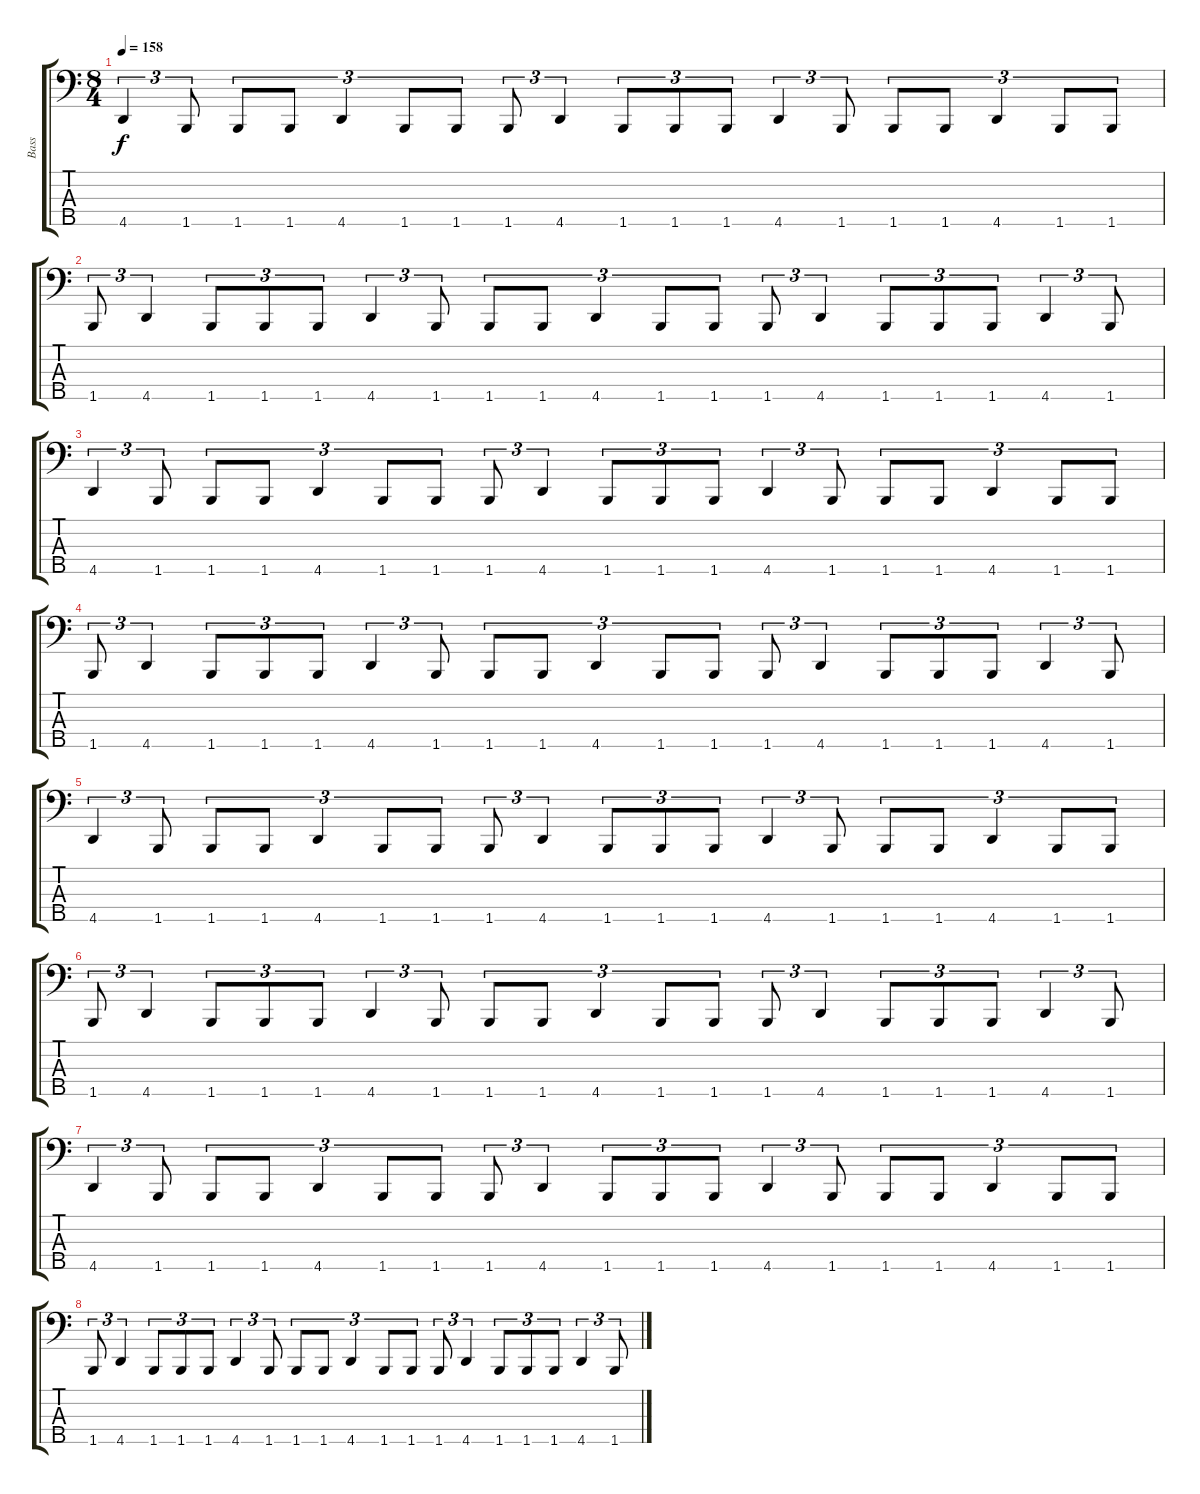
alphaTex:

\track ("Bass" "Bass") {instrument electricbassfinger}
\staff {score tabs}
\tuning (Gb2 Db2 Ab1 Eb1 Bb0) {hide}
\ts (8 4)
\tempo 158
\clef f4
\ks c
4.5.4{tu (3 2) dy f} 1.5.8{tu (3 2)} 1.5.8{tu (3 2)} 1.5.8{tu (3 2)} 4.5.4{tu (3 2)} 1.5.8{tu (3 2)} 1.5.8{tu (3 2)} 1.5.8{tu (3 2)} 4.5.4{tu (3 2)} 1.5.8{tu (3 2)} 1.5.8{tu (3 2)} 1.5.8{tu (3 2)} 4.5.4{tu (3 2)} 1.5.8{tu (3 2)} 1.5.8{tu (3 2)} 1.5.8{tu (3 2)} 4.5.4{tu (3 2)} 1.5.8{tu (3 2)} 1.5.8{tu (3 2)} |
1.5.8{tu (3 2)} 4.5.4{tu (3 2)} 1.5.8{tu (3 2)} 1.5.8{tu (3 2)} 1.5.8{tu (3 2)} 4.5.4{tu (3 2)} 1.5.8{tu (3 2)} 1.5.8{tu (3 2)} 1.5.8{tu (3 2)} 4.5.4{tu (3 2)} 1.5.8{tu (3 2)} 1.5.8{tu (3 2)} 1.5.8{tu (3 2)} 4.5.4{tu (3 2)} 1.5.8{tu (3 2)} 1.5.8{tu (3 2)} 1.5.8{tu (3 2)} 4.5.4{tu (3 2)} 1.5.8{tu (3 2)} |
4.5.4{tu (3 2)} 1.5.8{tu (3 2)} 1.5.8{tu (3 2)} 1.5.8{tu (3 2)} 4.5.4{tu (3 2)} 1.5.8{tu (3 2)} 1.5.8{tu (3 2)} 1.5.8{tu (3 2)} 4.5.4{tu (3 2)} 1.5.8{tu (3 2)} 1.5.8{tu (3 2)} 1.5.8{tu (3 2)} 4.5.4{tu (3 2)} 1.5.8{tu (3 2)} 1.5.8{tu (3 2)} 1.5.8{tu (3 2)} 4.5.4{tu (3 2)} 1.5.8{tu (3 2)} 1.5.8{tu (3 2)} |
1.5.8{tu (3 2)} 4.5.4{tu (3 2)} 1.5.8{tu (3 2)} 1.5.8{tu (3 2)} 1.5.8{tu (3 2)} 4.5.4{tu (3 2)} 1.5.8{tu (3 2)} 1.5.8{tu (3 2)} 1.5.8{tu (3 2)} 4.5.4{tu (3 2)} 1.5.8{tu (3 2)} 1.5.8{tu (3 2)} 1.5.8{tu (3 2)} 4.5.4{tu (3 2)} 1.5.8{tu (3 2)} 1.5.8{tu (3 2)} 1.5.8{tu (3 2)} 4.5.4{tu (3 2)} 1.5.8{tu (3 2)} |
4.5.4{tu (3 2)} 1.5.8{tu (3 2)} 1.5.8{tu (3 2)} 1.5.8{tu (3 2)} 4.5.4{tu (3 2)} 1.5.8{tu (3 2)} 1.5.8{tu (3 2)} 1.5.8{tu (3 2)} 4.5.4{tu (3 2)} 1.5.8{tu (3 2)} 1.5.8{tu (3 2)} 1.5.8{tu (3 2)} 4.5.4{tu (3 2)} 1.5.8{tu (3 2)} 1.5.8{tu (3 2)} 1.5.8{tu (3 2)} 4.5.4{tu (3 2)} 1.5.8{tu (3 2)} 1.5.8{tu (3 2)} |
1.5.8{tu (3 2)} 4.5.4{tu (3 2)} 1.5.8{tu (3 2)} 1.5.8{tu (3 2)} 1.5.8{tu (3 2)} 4.5.4{tu (3 2)} 1.5.8{tu (3 2)} 1.5.8{tu (3 2)} 1.5.8{tu (3 2)} 4.5.4{tu (3 2)} 1.5.8{tu (3 2)} 1.5.8{tu (3 2)} 1.5.8{tu (3 2)} 4.5.4{tu (3 2)} 1.5.8{tu (3 2)} 1.5.8{tu (3 2)} 1.5.8{tu (3 2)} 4.5.4{tu (3 2)} 1.5.8{tu (3 2)} |
4.5.4{tu (3 2)} 1.5.8{tu (3 2)} 1.5.8{tu (3 2)} 1.5.8{tu (3 2)} 4.5.4{tu (3 2)} 1.5.8{tu (3 2)} 1.5.8{tu (3 2)} 1.5.8{tu (3 2)} 4.5.4{tu (3 2)} 1.5.8{tu (3 2)} 1.5.8{tu (3 2)} 1.5.8{tu (3 2)} 4.5.4{tu (3 2)} 1.5.8{tu (3 2)} 1.5.8{tu (3 2)} 1.5.8{tu (3 2)} 4.5.4{tu (3 2)} 1.5.8{tu (3 2)} 1.5.8{tu (3 2)} |
1.5.8{tu (3 2)} 4.5.4{tu (3 2)} 1.5.8{tu (3 2)} 1.5.8{tu (3 2)} 1.5.8{tu (3 2)} 4.5.4{tu (3 2)} 1.5.8{tu (3 2)} 1.5.8{tu (3 2)} 1.5.8{tu (3 2)} 4.5.4{tu (3 2)} 1.5.8{tu (3 2)} 1.5.8{tu (3 2)} 1.5.8{tu (3 2)} 4.5.4{tu (3 2)} 1.5.8{tu (3 2)} 1.5.8{tu (3 2)} 1.5.8{tu (3 2)} 4.5.4{tu (3 2)} 1.5.8{tu (3 2)}
